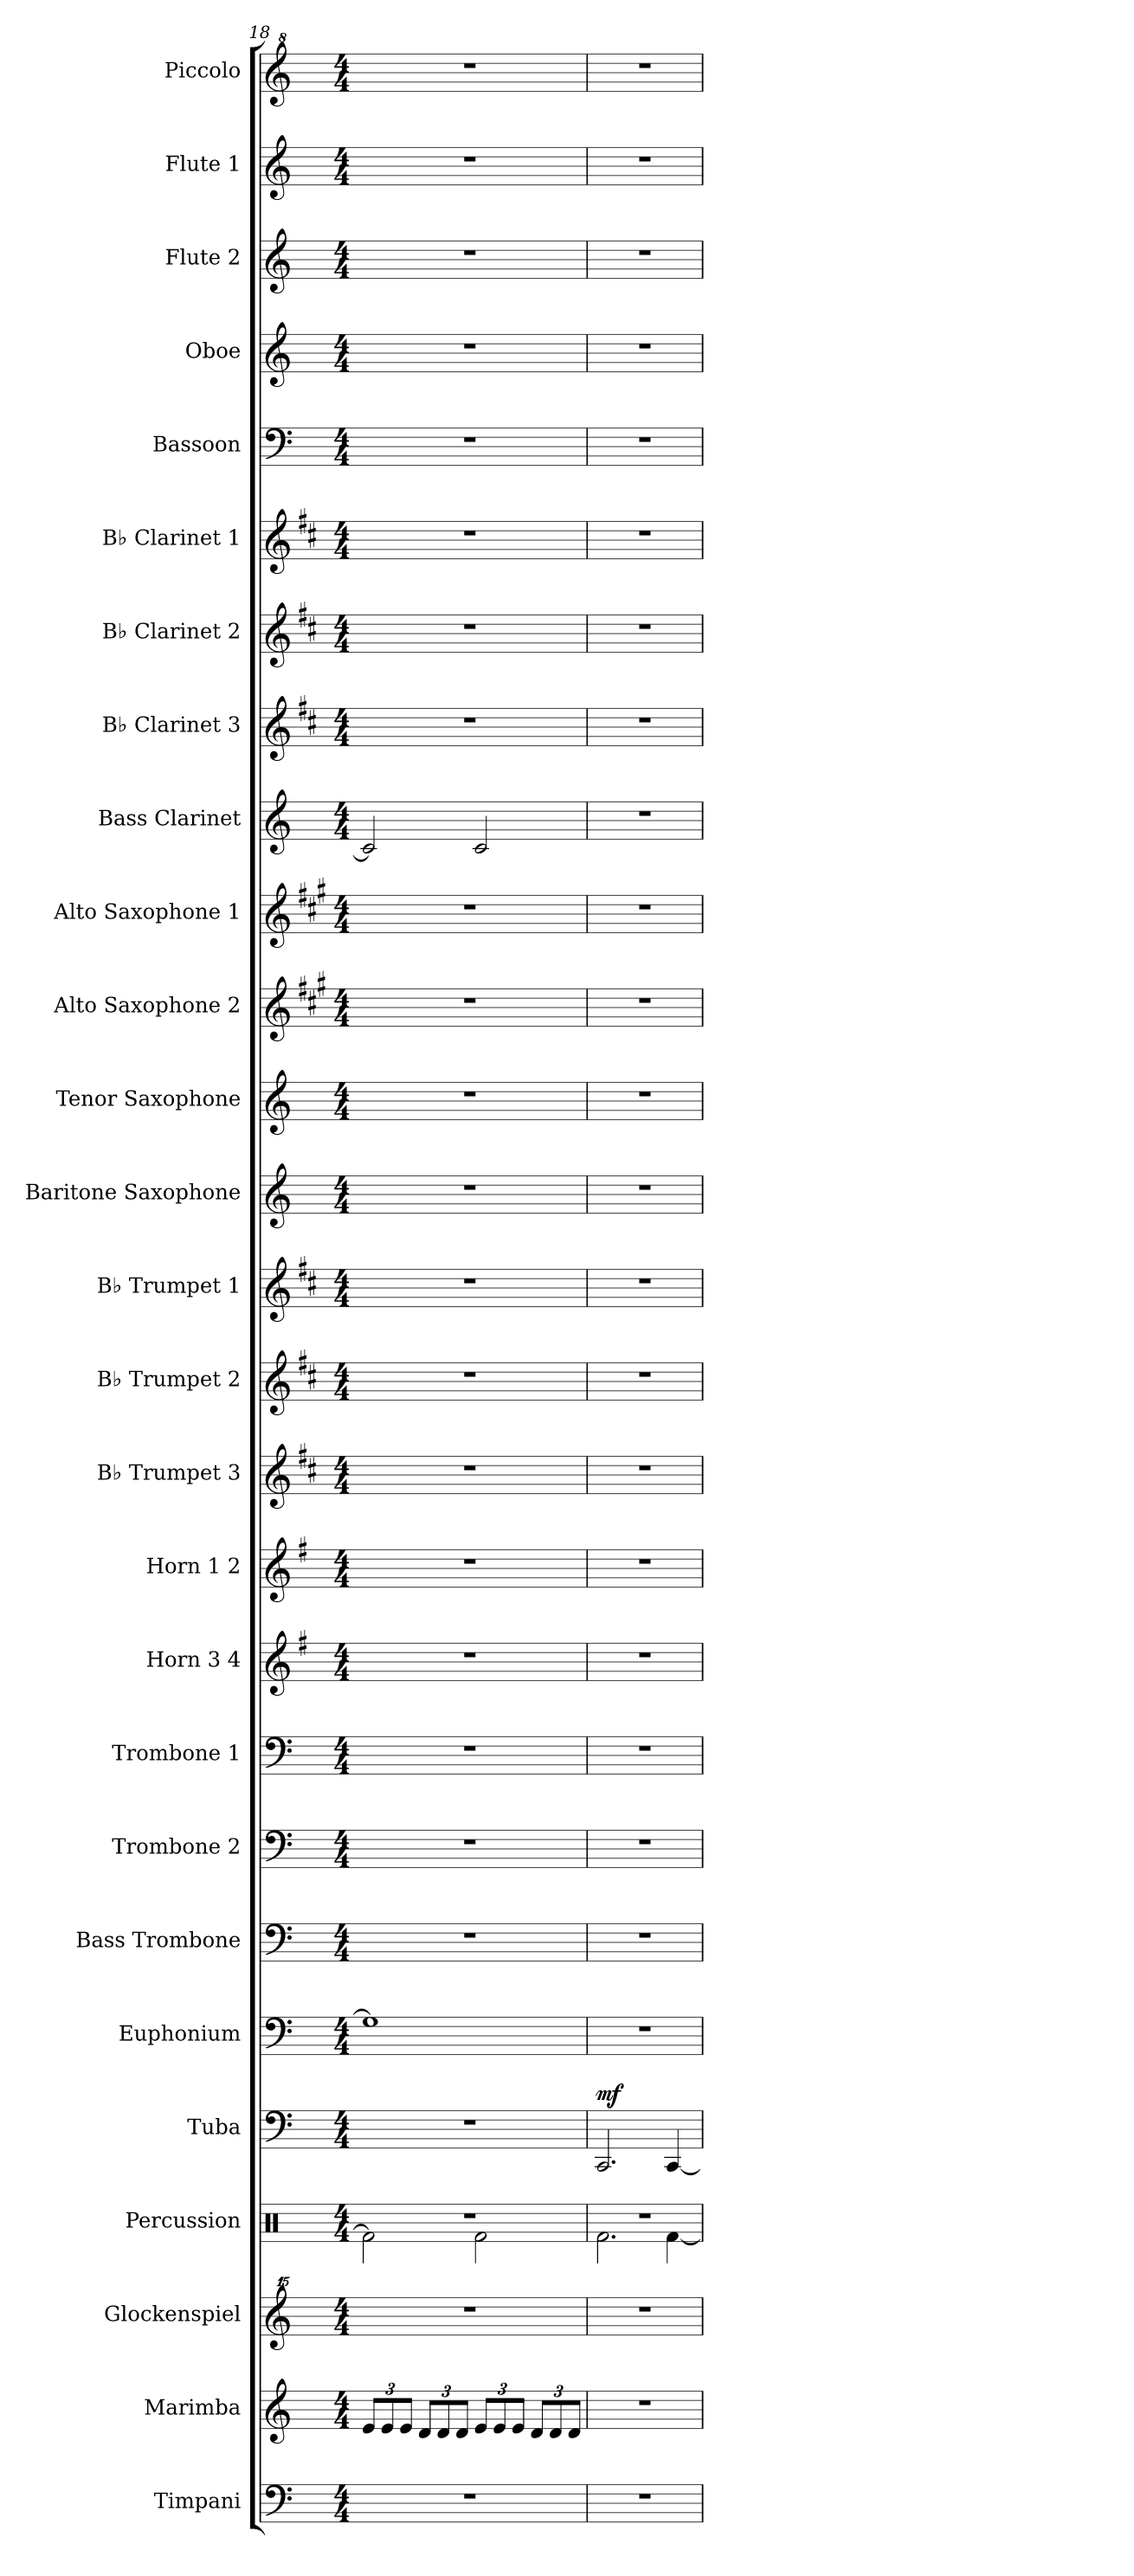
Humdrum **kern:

**kern	**kern	**kern	**kern	**kern	**dynam	**kern	**kern	**kern	**kern	**kern	**kern	**kern	**kern	**kern	**kern	**kern	**kern	**kern	**kern	**kern	**kern	**kern	**kern	**kern	**kern	**kern	**kern
*part27	*part26	*part25	*part24	*part23	*part23	*part22	*part21	*part20	*part19	*part18	*part17	*part16	*part15	*part14	*part13	*part12	*part11	*part10	*part9	*part8	*part7	*part6	*part5	*part4	*part3	*part2	*part1
*staff27	*staff26	*staff25	*staff24	*staff23	*staff23	*staff22	*staff21	*staff20	*staff19	*staff18	*staff17	*staff16	*staff15	*staff14	*staff13	*staff12	*staff11	*staff10	*staff9	*staff8	*staff7	*staff6	*staff5	*staff4	*staff3	*staff2	*staff1
*I"Timpani	*I"Marimba	*I"Glockenspiel	*I"Percussion	*I"Tuba	*	*I"Euphonium	*I"Bass Trombone	*I"Trombone 2	*I"Trombone 1	*I"Horn 3 4	*I"Horn 1 2	*I"B♭ Trumpet 3	*I"B♭ Trumpet 2	*I"B♭ Trumpet 1	*I"Baritone Saxophone	*I"Tenor Saxophone	*I"Alto Saxophone 2	*I"Alto Saxophone 1	*I"Bass Clarinet	*I"B♭ Clarinet 3	*I"B♭ Clarinet 2	*I"B♭ Clarinet 1	*I"Bassoon	*I"Oboe	*I"Flute 2	*I"Flute 1	*I"Piccolo
*I'Timp.	*I'Mrm.	*I'Glk.	*I'Perc.	*I'Tu.	*	*I'Eu.	*I'B. Trb.	*I'Trb. 2	*I'Trb. 1	*I'Hn. 3 4	*I'Hn. 1 2	*I'Tpt. 3	*I'Tpt. 2	*I'Tpt. 1	*I'Bar. Sax.	*I'T. Sax.	*I'A. Sax. 2	*I'A. Sax. 1	*I'B. Cl.	*I'B♭ Cl. 3	*I'B♭ Cl. 2	*I'B♭ Cl. 1	*I'Bsn.	*I'Ob.	*I'Fl. 2	*I'Fl. 1	*I'Picc.
*clefF4	*clefG2	*clefG^^2	*clefX	*clefF4	*	*clefF4	*clefF4	*clefF4	*clefF4	*clefG2	*clefG2	*clefG2	*clefG2	*clefG2	*clefG2	*clefG2	*clefG2	*clefG2	*clefG2	*clefG2	*clefG2	*clefG2	*clefF4	*clefG2	*clefG2	*clefG2	*clefG^2
*	*	*	*	*	*	*	*	*	*	*ITrd4c7	*ITrd4c7	*ITrd1c2	*ITrd1c2	*ITrd1c2	*ITrd12c21	*ITrd8c14	*ITrd5c9	*ITrd5c9	*ITrd8c14	*ITrd1c2	*ITrd1c2	*ITrd1c2	*	*	*	*	*ITrd-7c-12
*k[]	*k[]	*k[]	*k[]	*k[]	*	*k[]	*k[]	*k[]	*k[]	*k[]	*k[]	*k[]	*k[]	*k[]	*k[]	*k[]	*k[]	*k[]	*k[]	*k[]	*k[]	*k[]	*k[]	*k[]	*k[]	*k[]	*k[]
*C:	*C:	*C:	*C:	*C:	*	*C:	*C:	*C:	*C:	*C:	*C:	*C:	*C:	*C:	*C:	*C:	*C:	*C:	*C:	*C:	*C:	*C:	*C:	*C:	*C:	*C:	*C:
*M4/4	*M4/4	*M4/4	*M4/4	*M4/4	*	*M4/4	*M4/4	*M4/4	*M4/4	*M4/4	*M4/4	*M4/4	*M4/4	*M4/4	*M4/4	*M4/4	*M4/4	*M4/4	*M4/4	*M4/4	*M4/4	*M4/4	*M4/4	*M4/4	*M4/4	*M4/4	*M4/4
*	*Xbrackettup	*	*	*	*	*	*	*	*	*	*	*	*	*	*	*	*	*	*	*	*	*	*	*	*	*	*
=18	=18	=18	=18	=18	=18	=18	=18	=18	=18	=18	=18	=18	=18	=18	=18	=18	=18	=18	=18	=18	=18	=18	=18	=18	=18	=18	=18
*	*	*	*^	*	*	*	*	*	*	*	*	*	*	*	*	*	*	*	*	*	*	*	*	*	*	*	*
1r	12e/L	1r	1r	2Rf\]	1r	.	1G]	1r	1r	1r	1r	1r	1r	1r	1r	1r	1r	1r	1r	2C/]	1r	1r	1r	1r	1r	1r	1r	1r
.	12e/	.	.	.	.	.	.	.	.	.	.	.	.	.	.	.	.	.	.	.	.	.	.	.	.	.	.	.
.	12e/J	.	.	.	.	.	.	.	.	.	.	.	.	.	.	.	.	.	.	.	.	.	.	.	.	.	.	.
.	12d/L	.	.	.	.	.	.	.	.	.	.	.	.	.	.	.	.	.	.	.	.	.	.	.	.	.	.	.
.	12d/	.	.	.	.	.	.	.	.	.	.	.	.	.	.	.	.	.	.	.	.	.	.	.	.	.	.	.
.	12d/J	.	.	.	.	.	.	.	.	.	.	.	.	.	.	.	.	.	.	.	.	.	.	.	.	.	.	.
.	12e/L	.	.	2Rf\	.	.	.	.	.	.	.	.	.	.	.	.	.	.	.	2C/	.	.	.	.	.	.	.	.
.	12e/	.	.	.	.	.	.	.	.	.	.	.	.	.	.	.	.	.	.	.	.	.	.	.	.	.	.	.
.	12e/J	.	.	.	.	.	.	.	.	.	.	.	.	.	.	.	.	.	.	.	.	.	.	.	.	.	.	.
.	12d/L	.	.	.	.	.	.	.	.	.	.	.	.	.	.	.	.	.	.	.	.	.	.	.	.	.	.	.
.	12d/	.	.	.	.	.	.	.	.	.	.	.	.	.	.	.	.	.	.	.	.	.	.	.	.	.	.	.
.	12d/J	.	.	.	.	.	.	.	.	.	.	.	.	.	.	.	.	.	.	.	.	.	.	.	.	.	.	.
=19	=19	=19	=19	=19	=19	=19	=19	=19	=19	=19	=19	=19	=19	=19	=19	=19	=19	=19	=19	=19	=19	=19	=19	=19	=19	=19	=19	=19
!	!	!	!	!	!	!LO:DY:a	!	!	!	!	!	!	!	!	!	!	!	!	!	!	!	!	!	!	!	!	!	!
1r	1r	1r	1r	2.Rf\	2.CC/	mf	1r	1r	1r	1r	1r	1r	1r	1r	1r	1r	1r	1r	1r	1r	1r	1r	1r	1r	1r	1r	1r	1r
.	.	.	.	[4Rf\	[4CC/	.	.	.	.	.	.	.	.	.	.	.	.	.	.	.	.	.	.	.	.	.	.	.
*	*	*	*v	*v	*	*	*	*	*	*	*	*	*	*	*	*	*	*	*	*	*	*	*	*	*	*	*	*
=	=	=	=	=	=	=	=	=	=	=	=	=	=	=	=	=	=	=	=	=	=	=	=	=	=	=	=
*-	*-	*-	*-	*-	*-	*-	*-	*-	*-	*-	*-	*-	*-	*-	*-	*-	*-	*-	*-	*-	*-	*-	*-	*-	*-	*-	*-
